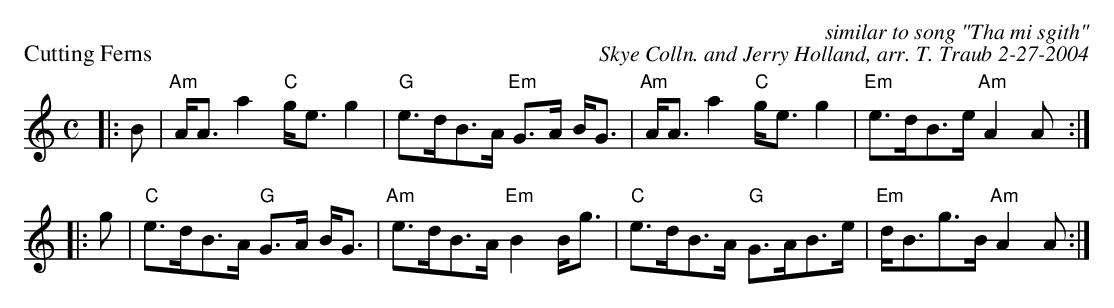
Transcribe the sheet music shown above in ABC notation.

X:1
P: Cutting Ferns
C: similar to song "Tha mi sgith"
C: Skye Colln. and Jerry Holland, arr. T. Traub 2-27-2004
M: C
L: 1/8
K: C
|: B|"Am"A<A a2 "C"g<e g2|"G"e>dB>A "Em"G>A B<G|"Am"A<A a2 "C"g<e g2|"Em"e>dB>e "Am"A2 A :|
|: g|"C"e>dB>A "G"G>A B<G|"Am"e>dB>A "Em"B2 B<g|"C"e>dB>A "G"G>AB>e|"Em"d<Bg>B "Am"A2 A :|
